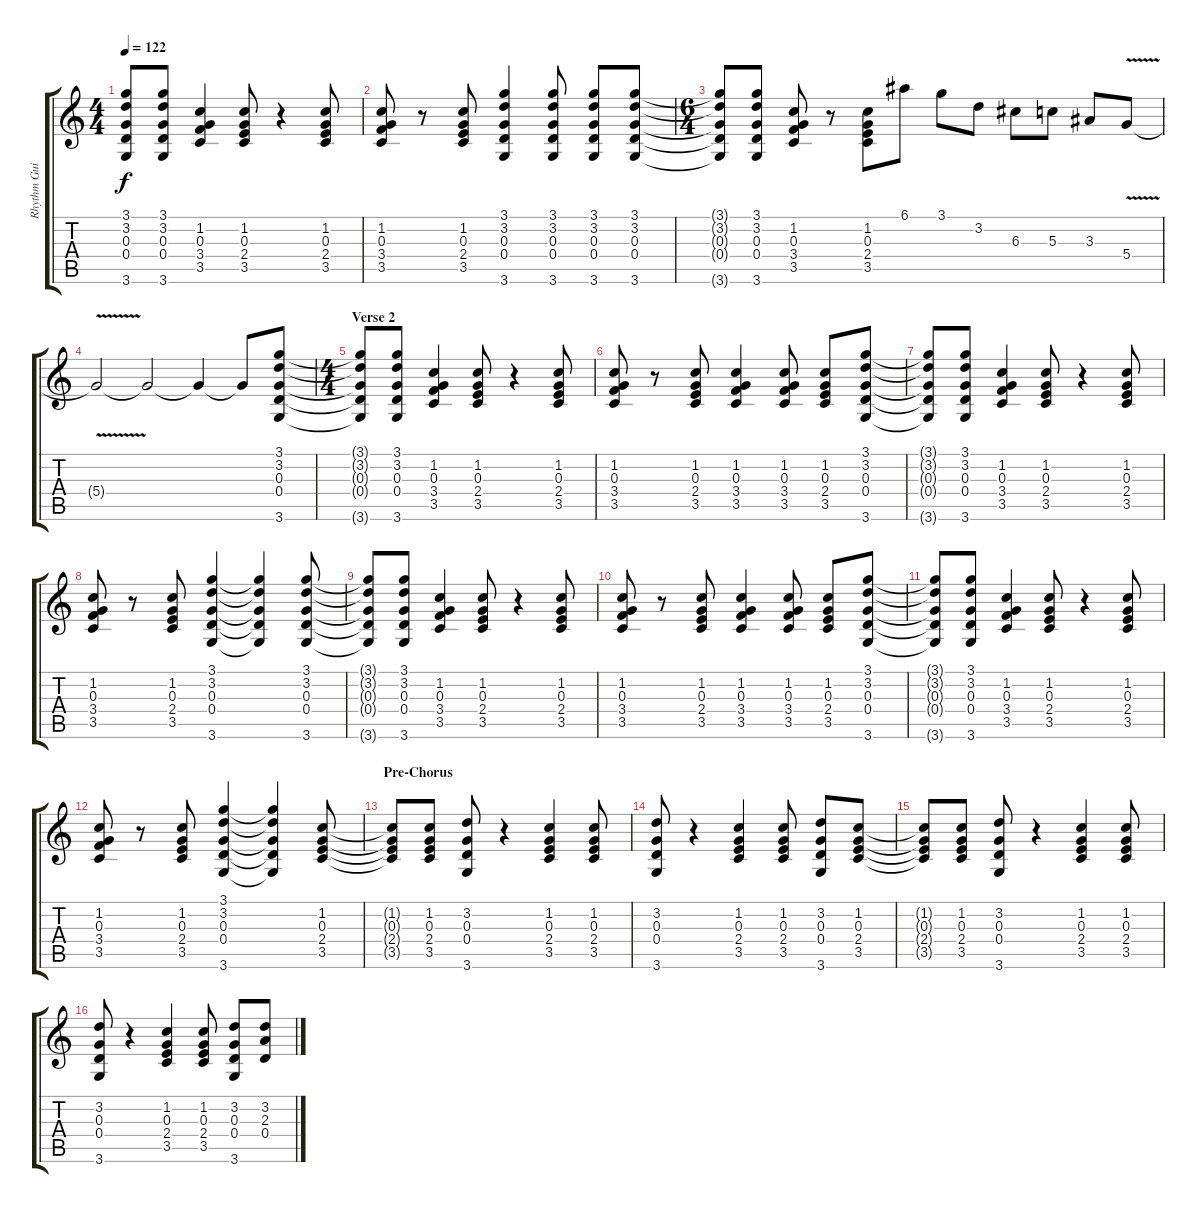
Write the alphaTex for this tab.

\track ("Rhythm Guitar" "Rhythm Gui") {instrument distortionguitar}
\staff {score tabs}
\tuning (E4 B3 G3 D3 A2 E2) {hide}
\ts (4 4)
\tempo 122
\clef g2
\ks c
(3.1{t} 3.2{t} 0.3{t} 0.4{t} 3.6{t}).8{dy f} (3.1 3.2 0.3 0.4 3.6).8 (1.2 0.3 3.4 3.5).4 (1.2 0.3 2.4 3.5).8 r.4 (1.2 0.3 2.4 3.5).8 |
(1.2 0.3 3.4 3.5).8 r.8 (1.2 0.3 2.4 3.5).8 (3.1 3.2 0.3 0.4 3.6).4 (3.1 3.2 0.3 0.4 3.6).8 (3.1 3.2 0.3 0.4 3.6).8 (3.1 3.2 0.3 0.4 3.6).8 |
\ts (6 4)
(3.1{t} 3.2{t} 0.3{t} 0.4{t} 3.6{t}).8 (3.1 3.2 0.3 0.4 3.6).8 (1.2 0.3 3.4 3.5).8 r.8 (1.2 0.3 2.4 3.5).8 6.1.8 3.1.8 3.2.8 6.3.8 5.3.8 3.3.8 5.4{v}.8 |
5.4{t}.2 5.4{t}.2 5.4{t}.4 5.4{t}.8 (3.1 3.2 0.3 0.4 3.6).8 |
\ts (4 4)
\section ("" "Verse 2")
(3.1{t} 3.2{t} 0.3{t} 0.4{t} 3.6{t}).8 (3.1 3.2 0.3 0.4 3.6).8 (1.2 0.3 3.4 3.5).4 (1.2 0.3 2.4 3.5).8 r.4 (1.2 0.3 2.4 3.5).8 |
(1.2 0.3 3.4 3.5).8 r.8 (1.2 0.3 2.4 3.5).8 (1.2 0.3 3.4 3.5).4 (1.2 0.3 3.4 3.5).8 (1.2 0.3 2.4 3.5).8 (3.1 3.2 0.3 0.4 3.6).8 |
(3.1{t} 3.2{t} 0.3{t} 0.4{t} 3.6{t}).8 (3.1 3.2 0.3 0.4 3.6).8 (1.2 0.3 3.4 3.5).4 (1.2 0.3 2.4 3.5).8 r.4 (1.2 0.3 2.4 3.5).8 |
(1.2 0.3 3.4 3.5).8 r.8 (1.2 0.3 2.4 3.5).8 (3.1 3.2 0.3 0.4 3.6).4 (3.1{t} 3.2{t} 0.3{t} 0.4{t} 3.6{t}).4 (3.1 3.2 0.3 0.4 3.6).8 |
(3.1{t} 3.2{t} 0.3{t} 0.4{t} 3.6{t}).8 (3.1 3.2 0.3 0.4 3.6).8 (1.2 0.3 3.4 3.5).4 (1.2 0.3 2.4 3.5).8 r.4 (1.2 0.3 2.4 3.5).8 |
(1.2 0.3 3.4 3.5).8 r.8 (1.2 0.3 2.4 3.5).8 (1.2 0.3 3.4 3.5).4 (1.2 0.3 3.4 3.5).8 (1.2 0.3 2.4 3.5).8 (3.1 3.2 0.3 0.4 3.6).8 |
(3.1{t} 3.2{t} 0.3{t} 0.4{t} 3.6{t}).8 (3.1 3.2 0.3 0.4 3.6).8 (1.2 0.3 3.4 3.5).4 (1.2 0.3 2.4 3.5).8 r.4 (1.2 0.3 2.4 3.5).8 |
(1.2 0.3 3.4 3.5).8 r.8 (1.2 0.3 2.4 3.5).8 (3.1 3.2 0.3 0.4 3.6).4 (3.1{t} 3.2{t} 0.3{t} 0.4{t} 3.6{t}).4 (1.2 0.3 2.4 3.5).8 |
\section ("" "Pre-Chorus")
(1.2{t} 0.3{t} 2.4{t} 3.5{t}).8 (1.2 0.3 2.4 3.5).8 (3.2 0.3 0.4 3.6).8 r.4 (1.2 0.3 2.4 3.5).4 (1.2 0.3 2.4 3.5).8 |
(3.2 0.3 0.4 3.6).8 r.4 (1.2 0.3 2.4 3.5).4 (1.2 0.3 2.4 3.5).8 (3.2 0.3 0.4 3.6).8 (1.2 0.3 2.4 3.5).8 |
(1.2{t} 0.3{t} 2.4{t} 3.5{t}).8 (1.2 0.3 2.4 3.5).8 (3.2 0.3 0.4 3.6).8 r.4 (1.2 0.3 2.4 3.5).4 (1.2 0.3 2.4 3.5).8 |
(3.2 0.3 0.4 3.6).8 r.4 (1.2 0.3 2.4 3.5).4 (1.2 0.3 2.4 3.5).8 (3.2 0.3 0.4 3.6).8 (3.2 2.3 0.4).8
